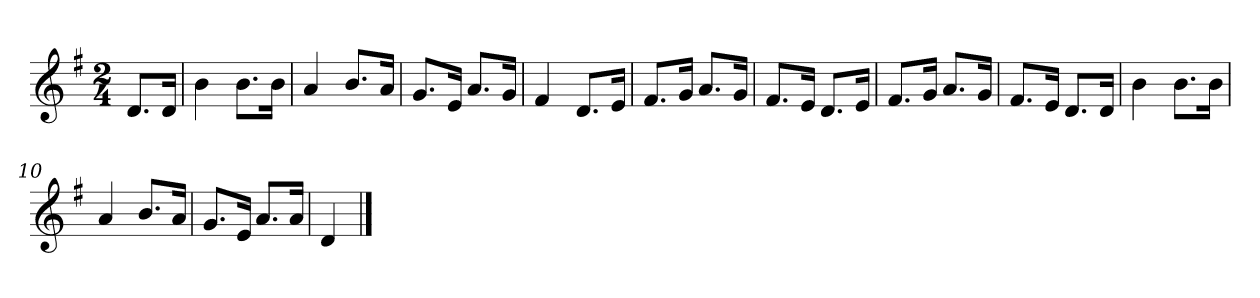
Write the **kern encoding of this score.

**kern
*part1
*staff1
*k[f#]
*M2/4
*MM120
=
8.dL
16dJk
=1
4b
8.bL
16bJk
=2
4a
8.bL
16aJk
=3
8.gL
16eJk
8.aL
16gJk
=4
4f#
8.dL
16eJk
=5
8.f#L
16gJk
8.aL
16gJk
=6
8.f#L
16eJk
8.dL
16eJk
=7
8.f#L
16gJk
8.aL
16gJk
=8
8.f#L
16eJk
8.dL
16dJk
=9
4b
8.bL
16bJk
=10
4a
8.bL
16aJk
=11
8.gL
16eJk
8.aL
16aJk
=12
4d
==
*-
